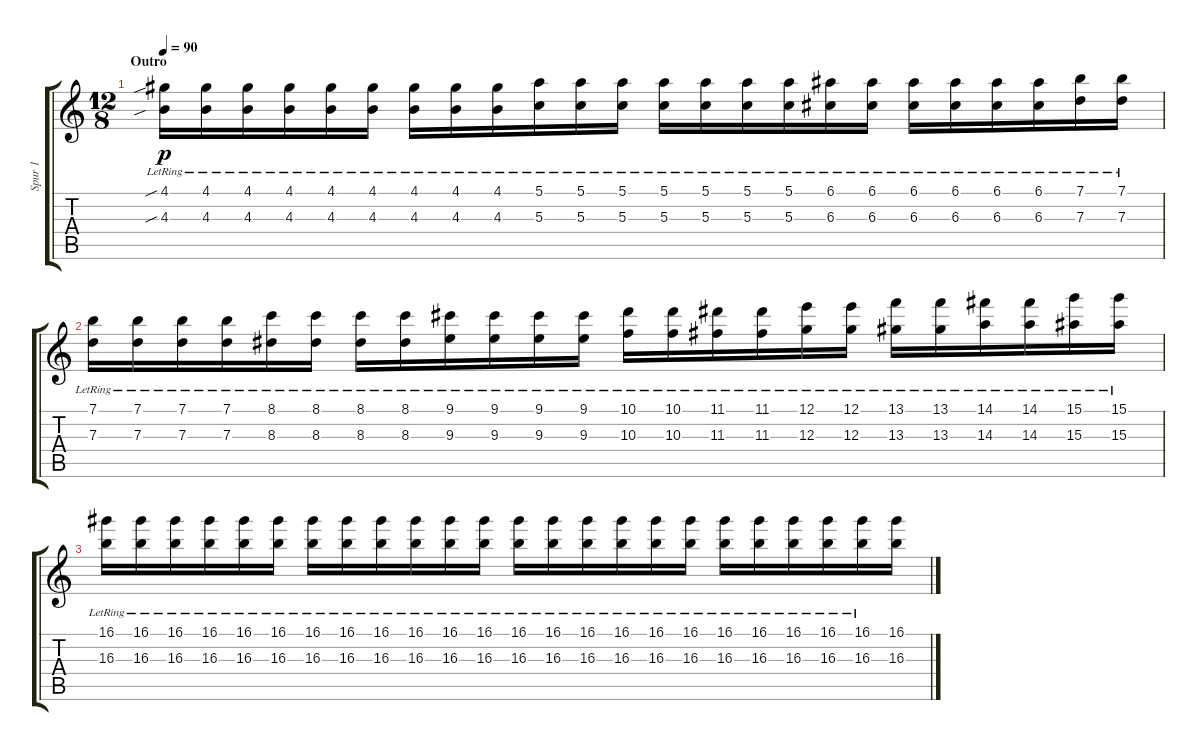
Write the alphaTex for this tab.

\track ("Spur 1" "Spur 1") {instrument overdrivenguitar}
\staff {score tabs}
\tuning (E4 B3 G3 D3 A2 E2) {hide}
\ts (12 8)
\section ("" "Outro")
\tempo 90
\clef g2
\ks c
(4.1{sib lr} 4.3{sib lr}).16{dy p} (4.1{lr} 4.3{lr}).16 (4.1{lr} 4.3{lr}).16 (4.1{lr} 4.3{lr}).16 (4.1{lr} 4.3{lr}).16 (4.1{lr} 4.3{lr}).16 (4.1{lr} 4.3{lr}).16 (4.1{lr} 4.3{lr}).16 (4.1{lr} 4.3{lr}).16 (5.1{lr} 5.3{lr}).16 (5.1{lr} 5.3{lr}).16 (5.1{lr} 5.3{lr}).16 (5.1{lr} 5.3{lr}).16 (5.1{lr} 5.3{lr}).16 (5.1{lr} 5.3{lr}).16 (5.1{lr} 5.3{lr}).16 (6.1{lr} 6.3{lr}).16 (6.1{lr} 6.3{lr}).16 (6.1{lr} 6.3{lr}).16 (6.1{lr} 6.3{lr}).16 (6.1{lr} 6.3{lr}).16 (6.1{lr} 6.3{lr}).16 (7.1{lr} 7.3{lr}).16 (7.1{lr} 7.3{lr}).16 |
(7.1{lr} 7.3{lr}).16 (7.1{lr} 7.3{lr}).16 (7.1{lr} 7.3{lr}).16 (7.1{lr} 7.3{lr}).16 (8.1{lr} 8.3{lr}).16 (8.1{lr} 8.3{lr}).16 (8.1{lr} 8.3{lr}).16 (8.1{lr} 8.3{lr}).16 (9.1{lr} 9.3{lr}).16 (9.1{lr} 9.3{lr}).16 (9.1{lr} 9.3{lr}).16 (9.1{lr} 9.3{lr}).16 (10.1{lr} 10.3{lr}).16 (10.1{lr} 10.3{lr}).16 (11.1{lr} 11.3{lr}).16 (11.1{lr} 11.3{lr}).16 (12.1{lr} 12.3{lr}).16 (12.1{lr} 12.3{lr}).16 (13.1{lr} 13.3{lr}).16 (13.1{lr} 13.3{lr}).16 (14.1{lr} 14.3{lr}).16 (14.1{lr} 14.3{lr}).16 (15.1{lr} 15.3{lr}).16 (15.1{lr} 15.3{lr}).16 |
(16.1{lr} 16.3{lr}).16 (16.1{lr} 16.3{lr}).16 (16.1{lr} 16.3{lr}).16 (16.1{lr} 16.3{lr}).16 (16.1{lr} 16.3{lr}).16 (16.1{lr} 16.3{lr}).16 (16.1{lr} 16.3{lr}).16 (16.1{lr} 16.3{lr}).16 (16.1{lr} 16.3{lr}).16 (16.1{lr} 16.3{lr}).16 (16.1{lr} 16.3{lr}).16 (16.1{lr} 16.3{lr}).16 (16.1{lr} 16.3{lr}).16 (16.1{lr} 16.3{lr}).16 (16.1{lr} 16.3{lr}).16 (16.1{lr} 16.3{lr}).16 (16.1{lr} 16.3{lr}).16 (16.1{lr} 16.3{lr}).16 (16.1{lr} 16.3{lr}).16 (16.1{lr} 16.3{lr}).16 (16.1{lr} 16.3{lr}).16 (16.1{lr} 16.3{lr}).16 (16.1{lr} 16.3{lr}).16 (16.1 16.3).16
